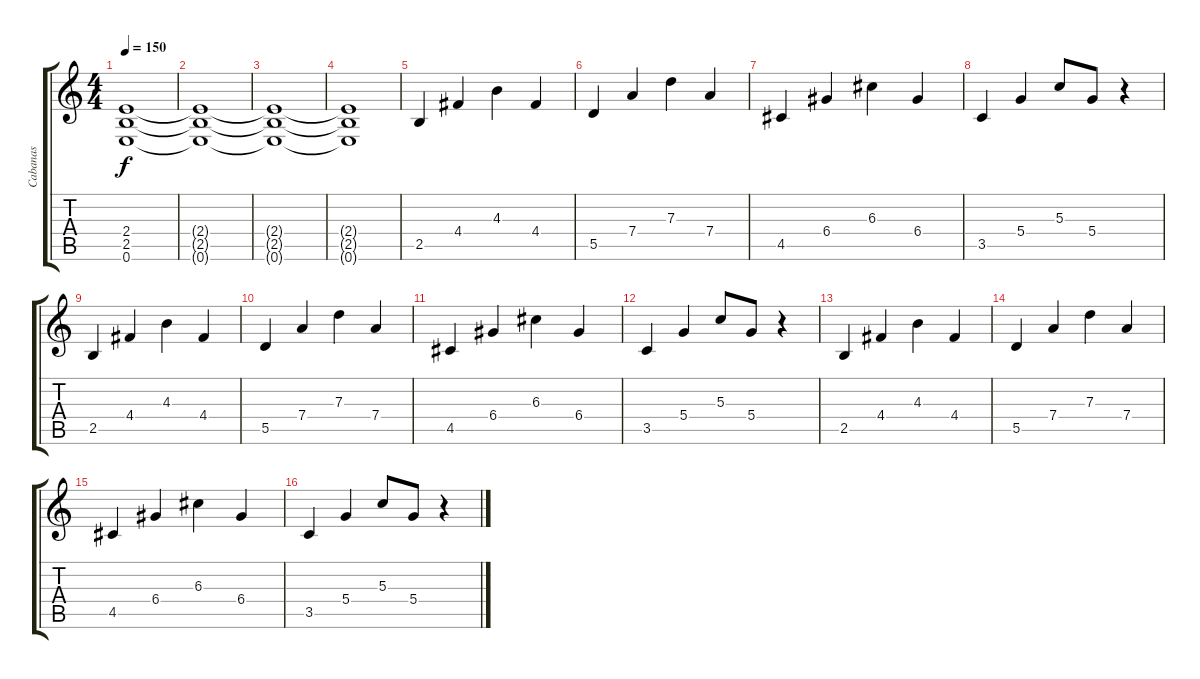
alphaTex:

\track ("Cabanas" "Cabanas") {instrument overdrivenguitar}
\staff {score tabs}
\tuning (E4 B3 G3 D3 A2 E2) {hide}
\ts (4 4)
\tempo 150
\clef g2
\ks c
(2.4 2.5 0.6).1{dy f} |
(2.4{t} 2.5{t} 0.6{t}).1 |
(2.4{t} 2.5{t} 0.6{t}).1 |
(2.4{t} 2.5{t} 0.6{t}).1 |
2.5.4 4.4.4 4.3.4 4.4.4 |
5.5.4 7.4.4 7.3.4 7.4.4 |
4.5.4 6.4.4 6.3.4 6.4.4 |
3.5.4 5.4.4 5.3.8 5.4.8 r.4 |
2.5.4 4.4.4 4.3.4 4.4.4 |
5.5.4 7.4.4 7.3.4 7.4.4 |
4.5.4 6.4.4 6.3.4 6.4.4 |
3.5.4 5.4.4 5.3.8 5.4.8 r.4 |
2.5.4 4.4.4 4.3.4 4.4.4 |
5.5.4 7.4.4 7.3.4 7.4.4 |
4.5.4 6.4.4 6.3.4 6.4.4 |
3.5.4 5.4.4 5.3.8 5.4.8 r.4
